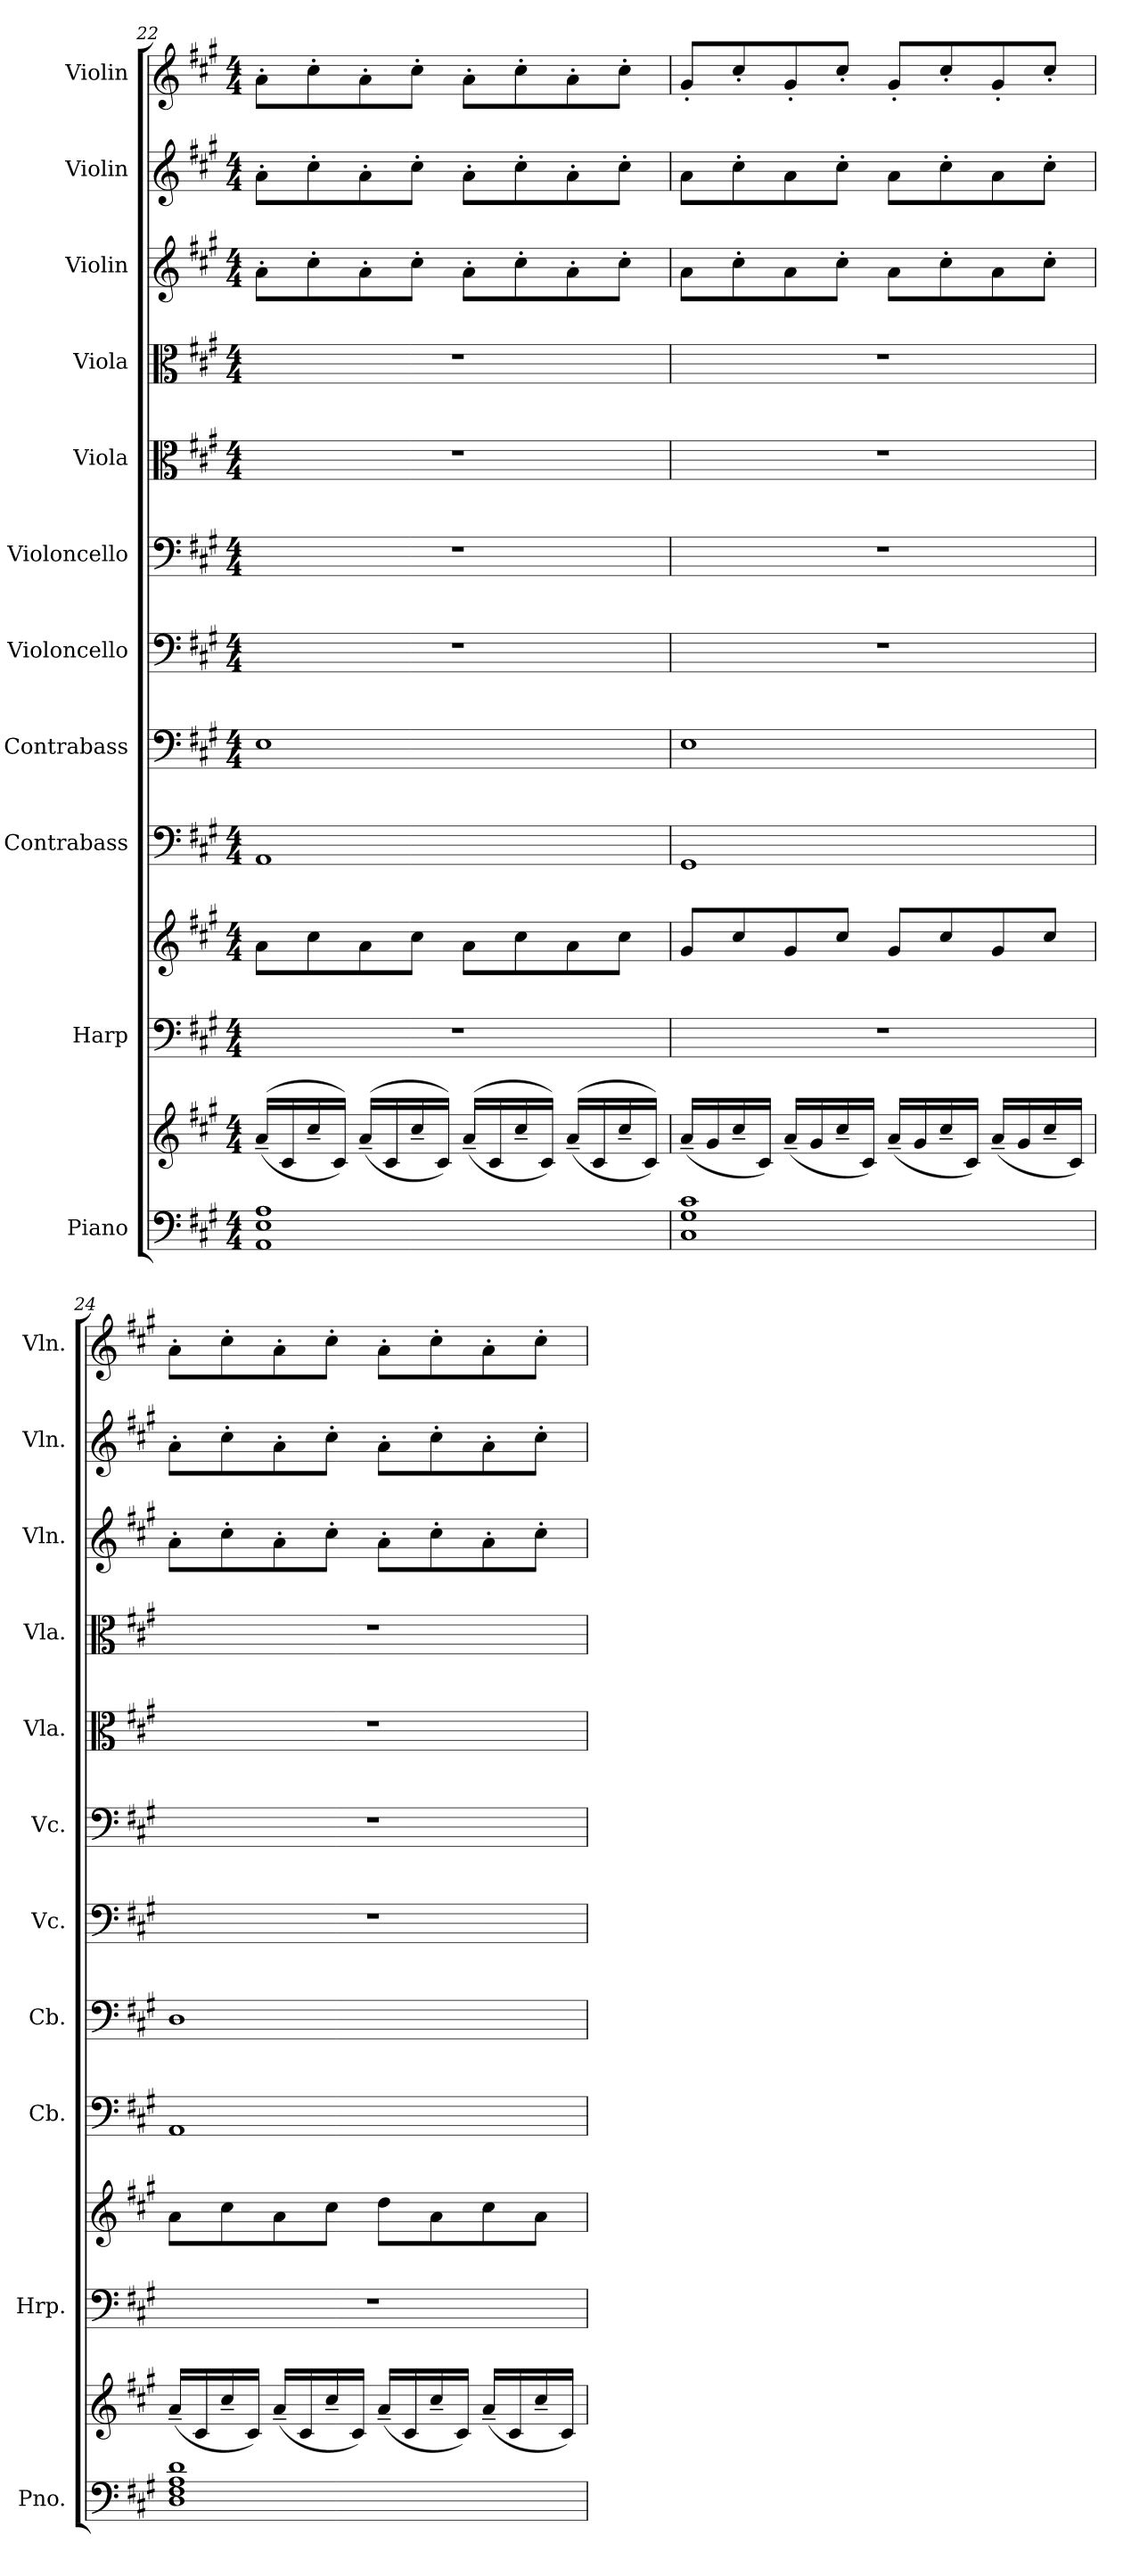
**kern	**kern	**kern	**kern	**kern	**kern	**kern	**kern	**kern	**kern	**kern	**kern	**kern
*part11	*part11	*part10	*part10	*part9	*part8	*part7	*part6	*part5	*part4	*part3	*part2	*part1
*staff13	*staff12	*staff11	*staff10	*staff9	*staff8	*staff7	*staff6	*staff5	*staff4	*staff3	*staff2	*staff1
*I"Piano	*	*I"Harp	*	*I"Contrabass	*I"Contrabass	*I"Violoncello	*I"Violoncello	*I"Viola	*I"Viola	*I"Violin	*I"Violin	*I"Violin
*I'Pno.	*	*I'Hrp.	*	*I'Cb.	*I'Cb.	*I'Vc.	*I'Vc.	*I'Vla.	*I'Vla.	*I'Vln.	*I'Vln.	*I'Vln.
*clefF4	*clefG2	*clefF4	*clefG2	*clefF4	*clefF4	*clefF4	*clefF4	*clefC3	*clefC3	*clefG2	*clefG2	*clefG2
*	*	*	*	*ITrd7c12	*ITrd7c12	*	*	*	*	*	*	*
*k[f#c#g#]	*k[f#c#g#]	*k[f#c#g#]	*k[f#c#g#]	*k[f#c#g#]	*k[f#c#g#]	*k[f#c#g#]	*k[f#c#g#]	*k[f#c#g#]	*k[f#c#g#]	*k[f#c#g#]	*k[f#c#g#]	*k[f#c#g#]
*M4/4	*M4/4	*M4/4	*M4/4	*M4/4	*M4/4	*M4/4	*M4/4	*M4/4	*M4/4	*M4/4	*M4/4	*M4/4
=22	=22	=22	=22	=22	=22	=22	=22	=22	=22	=22	=22	=22
1AA 1E 1A	(<(<16a~/LL	1r	8a\L	1AAA	1EE	1r	1r	1r	1r	8a'\L	8a'\L	8a'\L
.	16c#/	.	.	.	.	.	.	.	.	.	.	.
.	16cc#~/	.	8cc#\	.	.	.	.	.	.	8cc#'\	8cc#'\	8cc#'\
.	16c#/JJ))	.	.	.	.	.	.	.	.	.	.	.
.	(<(<16a~/LL	.	8a\	.	.	.	.	.	.	8a'\	8a'\	8a'\
.	16c#/	.	.	.	.	.	.	.	.	.	.	.
.	16cc#~/	.	8cc#\J	.	.	.	.	.	.	8cc#'\J	8cc#'\J	8cc#'\J
.	16c#/JJ))	.	.	.	.	.	.	.	.	.	.	.
.	(<(<16a~/LL	.	8a\L	.	.	.	.	.	.	8a'\L	8a'\L	8a'\L
.	16c#/	.	.	.	.	.	.	.	.	.	.	.
.	16cc#~/	.	8cc#\	.	.	.	.	.	.	8cc#'\	8cc#'\	8cc#'\
.	16c#/JJ))	.	.	.	.	.	.	.	.	.	.	.
.	(<(<16a~/LL	.	8a\	.	.	.	.	.	.	8a'\	8a'\	8a'\
.	16c#/	.	.	.	.	.	.	.	.	.	.	.
.	16cc#~/	.	8cc#\J	.	.	.	.	.	.	8cc#'\J	8cc#'\J	8cc#'\J
.	16c#/JJ))	.	.	.	.	.	.	.	.	.	.	.
!!LO:PB:g=z
=23	=23	=23	=23	=23	=23	=23	=23	=23	=23	=23	=23	=23
1C# 1G# 1c#	(<16a~/LL	1r	8g#/L	1GGG#	1EE	1r	1r	1r	1r	8a\L	8a\L	8g#'/L
.	16g#/	.	.	.	.	.	.	.	.	.	.	.
.	16cc#~/	.	8cc#/	.	.	.	.	.	.	8cc#'\	8cc#'\	8cc#'/
.	16c#/JJ)	.	.	.	.	.	.	.	.	.	.	.
.	(<16a~/LL	.	8g#/	.	.	.	.	.	.	8a\	8a\	8g#'/
.	16g#/	.	.	.	.	.	.	.	.	.	.	.
.	16cc#~/	.	8cc#/J	.	.	.	.	.	.	8cc#'\J	8cc#'\J	8cc#'/J
.	16c#/JJ)	.	.	.	.	.	.	.	.	.	.	.
.	(<16a~/LL	.	8g#/L	.	.	.	.	.	.	8a\L	8a\L	8g#'/L
.	16g#/	.	.	.	.	.	.	.	.	.	.	.
.	16cc#~/	.	8cc#/	.	.	.	.	.	.	8cc#'\	8cc#'\	8cc#'/
.	16c#/JJ)	.	.	.	.	.	.	.	.	.	.	.
.	(<16a~/LL	.	8g#/	.	.	.	.	.	.	8a\	8a\	8g#'/
.	16g#/	.	.	.	.	.	.	.	.	.	.	.
.	16cc#~/	.	8cc#/J	.	.	.	.	.	.	8cc#'\J	8cc#'\J	8cc#'/J
.	16c#/JJ)	.	.	.	.	.	.	.	.	.	.	.
=24	=24	=24	=24	=24	=24	=24	=24	=24	=24	=24	=24	=24
1D 1F# 1A 1d	(<16a~/LL	1r	8a\L	1AAA	1DD	1r	1r	1r	1r	8a'\L	8a'\L	8a'\L
.	16c#/	.	.	.	.	.	.	.	.	.	.	.
.	16cc#~/	.	8cc#\	.	.	.	.	.	.	8cc#'\	8cc#'\	8cc#'\
.	16c#/JJ)	.	.	.	.	.	.	.	.	.	.	.
.	(<16a~/LL	.	8a\	.	.	.	.	.	.	8a'\	8a'\	8a'\
.	16c#/	.	.	.	.	.	.	.	.	.	.	.
.	16cc#~/	.	8cc#\J	.	.	.	.	.	.	8cc#'\J	8cc#'\J	8cc#'\J
.	16c#/JJ)	.	.	.	.	.	.	.	.	.	.	.
.	(<16a~/LL	.	8dd\L	.	.	.	.	.	.	8a'\L	8a'\L	8a'\L
.	16c#/	.	.	.	.	.	.	.	.	.	.	.
.	16cc#~/	.	8a\	.	.	.	.	.	.	8cc#'\	8cc#'\	8cc#'\
.	16c#/JJ)	.	.	.	.	.	.	.	.	.	.	.
.	(<16a~/LL	.	8cc#\	.	.	.	.	.	.	8a'\	8a'\	8a'\
.	16c#/	.	.	.	.	.	.	.	.	.	.	.
.	16cc#~/	.	8a\J	.	.	.	.	.	.	8cc#'\J	8cc#'\J	8cc#'\J
.	16c#/JJ)	.	.	.	.	.	.	.	.	.	.	.
=	=	=	=	=	=	=	=	=	=	=	=	=
*-	*-	*-	*-	*-	*-	*-	*-	*-	*-	*-	*-	*-
